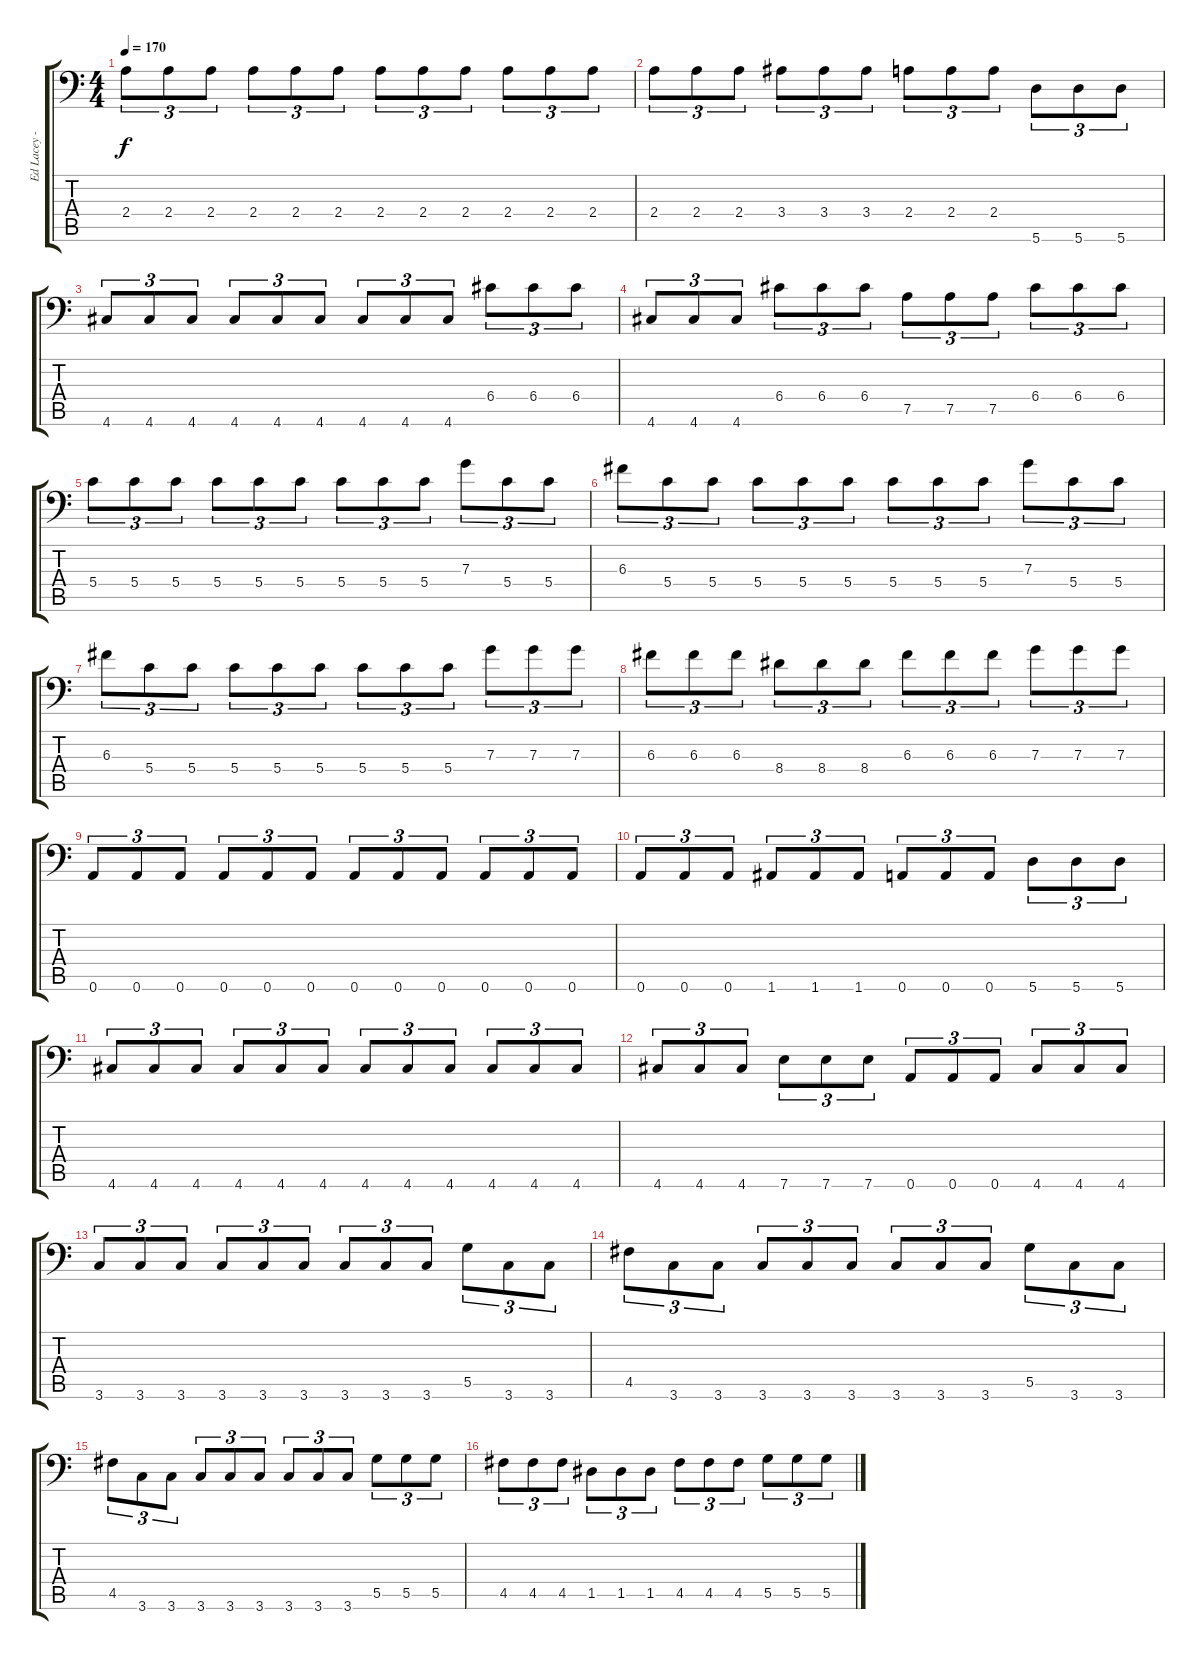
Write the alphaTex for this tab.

\track ("Ed Lacey - Guitar" "Ed Lacey -") {instrument overdrivenguitar}
\staff {score tabs}
\tuning (A3 E3 C3 G2 D2 A1) {hide}
\ts (4 4)
\tempo 170
\clef f4
\ks c
2.4.8{tu (3 2) dy f} 2.4.8{tu (3 2)} 2.4.8{tu (3 2)} 2.4.8{tu (3 2)} 2.4.8{tu (3 2)} 2.4.8{tu (3 2)} 2.4.8{tu (3 2)} 2.4.8{tu (3 2)} 2.4.8{tu (3 2)} 2.4.8{tu (3 2)} 2.4.8{tu (3 2)} 2.4.8{tu (3 2)} |
2.4.8{tu (3 2)} 2.4.8{tu (3 2)} 2.4.8{tu (3 2)} 3.4.8{tu (3 2)} 3.4.8{tu (3 2)} 3.4.8{tu (3 2)} 2.4.8{tu (3 2)} 2.4.8{tu (3 2)} 2.4.8{tu (3 2)} 5.6.8{tu (3 2)} 5.6.8{tu (3 2)} 5.6.8{tu (3 2)} |
4.6.8{tu (3 2)} 4.6.8{tu (3 2)} 4.6.8{tu (3 2)} 4.6.8{tu (3 2)} 4.6.8{tu (3 2)} 4.6.8{tu (3 2)} 4.6.8{tu (3 2)} 4.6.8{tu (3 2)} 4.6.8{tu (3 2)} 6.4.8{tu (3 2)} 6.4.8{tu (3 2)} 6.4.8{tu (3 2)} |
4.6.8{tu (3 2)} 4.6.8{tu (3 2)} 4.6.8{tu (3 2)} 6.4.8{tu (3 2)} 6.4.8{tu (3 2)} 6.4.8{tu (3 2)} 7.5.8{tu (3 2)} 7.5.8{tu (3 2)} 7.5.8{tu (3 2)} 6.4.8{tu (3 2)} 6.4.8{tu (3 2)} 6.4.8{tu (3 2)} |
5.4.8{tu (3 2)} 5.4.8{tu (3 2)} 5.4.8{tu (3 2)} 5.4.8{tu (3 2)} 5.4.8{tu (3 2)} 5.4.8{tu (3 2)} 5.4.8{tu (3 2)} 5.4.8{tu (3 2)} 5.4.8{tu (3 2)} 7.3.8{tu (3 2)} 5.4.8{tu (3 2)} 5.4.8{tu (3 2)} |
6.3.8{tu (3 2)} 5.4.8{tu (3 2)} 5.4.8{tu (3 2)} 5.4.8{tu (3 2)} 5.4.8{tu (3 2)} 5.4.8{tu (3 2)} 5.4.8{tu (3 2)} 5.4.8{tu (3 2)} 5.4.8{tu (3 2)} 7.3.8{tu (3 2)} 5.4.8{tu (3 2)} 5.4.8{tu (3 2)} |
6.3.8{tu (3 2)} 5.4.8{tu (3 2)} 5.4.8{tu (3 2)} 5.4.8{tu (3 2)} 5.4.8{tu (3 2)} 5.4.8{tu (3 2)} 5.4.8{tu (3 2)} 5.4.8{tu (3 2)} 5.4.8{tu (3 2)} 7.3.8{tu (3 2)} 7.3.8{tu (3 2)} 7.3.8{tu (3 2)} |
6.3.8{tu (3 2)} 6.3.8{tu (3 2)} 6.3.8{tu (3 2)} 8.4.8{tu (3 2)} 8.4.8{tu (3 2)} 8.4.8{tu (3 2)} 6.3.8{tu (3 2)} 6.3.8{tu (3 2)} 6.3.8{tu (3 2)} 7.3.8{tu (3 2)} 7.3.8{tu (3 2)} 7.3.8{tu (3 2)} |
0.6.8{tu (3 2)} 0.6.8{tu (3 2)} 0.6.8{tu (3 2)} 0.6.8{tu (3 2)} 0.6.8{tu (3 2)} 0.6.8{tu (3 2)} 0.6.8{tu (3 2)} 0.6.8{tu (3 2)} 0.6.8{tu (3 2)} 0.6.8{tu (3 2)} 0.6.8{tu (3 2)} 0.6.8{tu (3 2)} |
0.6.8{tu (3 2)} 0.6.8{tu (3 2)} 0.6.8{tu (3 2)} 1.6.8{tu (3 2)} 1.6.8{tu (3 2)} 1.6.8{tu (3 2)} 0.6.8{tu (3 2)} 0.6.8{tu (3 2)} 0.6.8{tu (3 2)} 5.6.8{tu (3 2)} 5.6.8{tu (3 2)} 5.6.8{tu (3 2)} |
4.6.8{tu (3 2)} 4.6.8{tu (3 2)} 4.6.8{tu (3 2)} 4.6.8{tu (3 2)} 4.6.8{tu (3 2)} 4.6.8{tu (3 2)} 4.6.8{tu (3 2)} 4.6.8{tu (3 2)} 4.6.8{tu (3 2)} 4.6.8{tu (3 2)} 4.6.8{tu (3 2)} 4.6.8{tu (3 2)} |
4.6.8{tu (3 2)} 4.6.8{tu (3 2)} 4.6.8{tu (3 2)} 7.6.8{tu (3 2)} 7.6.8{tu (3 2)} 7.6.8{tu (3 2)} 0.6.8{tu (3 2)} 0.6.8{tu (3 2)} 0.6.8{tu (3 2)} 4.6.8{tu (3 2)} 4.6.8{tu (3 2)} 4.6.8{tu (3 2)} |
3.6.8{tu (3 2)} 3.6.8{tu (3 2)} 3.6.8{tu (3 2)} 3.6.8{tu (3 2)} 3.6.8{tu (3 2)} 3.6.8{tu (3 2)} 3.6.8{tu (3 2)} 3.6.8{tu (3 2)} 3.6.8{tu (3 2)} 5.5.8{tu (3 2)} 3.6.8{tu (3 2)} 3.6.8{tu (3 2)} |
4.5.8{tu (3 2)} 3.6.8{tu (3 2)} 3.6.8{tu (3 2)} 3.6.8{tu (3 2)} 3.6.8{tu (3 2)} 3.6.8{tu (3 2)} 3.6.8{tu (3 2)} 3.6.8{tu (3 2)} 3.6.8{tu (3 2)} 5.5.8{tu (3 2)} 3.6.8{tu (3 2)} 3.6.8{tu (3 2)} |
4.5.8{tu (3 2)} 3.6.8{tu (3 2)} 3.6.8{tu (3 2)} 3.6.8{tu (3 2)} 3.6.8{tu (3 2)} 3.6.8{tu (3 2)} 3.6.8{tu (3 2)} 3.6.8{tu (3 2)} 3.6.8{tu (3 2)} 5.5.8{tu (3 2)} 5.5.8{tu (3 2)} 5.5.8{tu (3 2)} |
4.5.8{tu (3 2)} 4.5.8{tu (3 2)} 4.5.8{tu (3 2)} 1.5.8{tu (3 2)} 1.5.8{tu (3 2)} 1.5.8{tu (3 2)} 4.5.8{tu (3 2)} 4.5.8{tu (3 2)} 4.5.8{tu (3 2)} 5.5.8{tu (3 2)} 5.5.8{tu (3 2)} 5.5.8{tu (3 2)}
